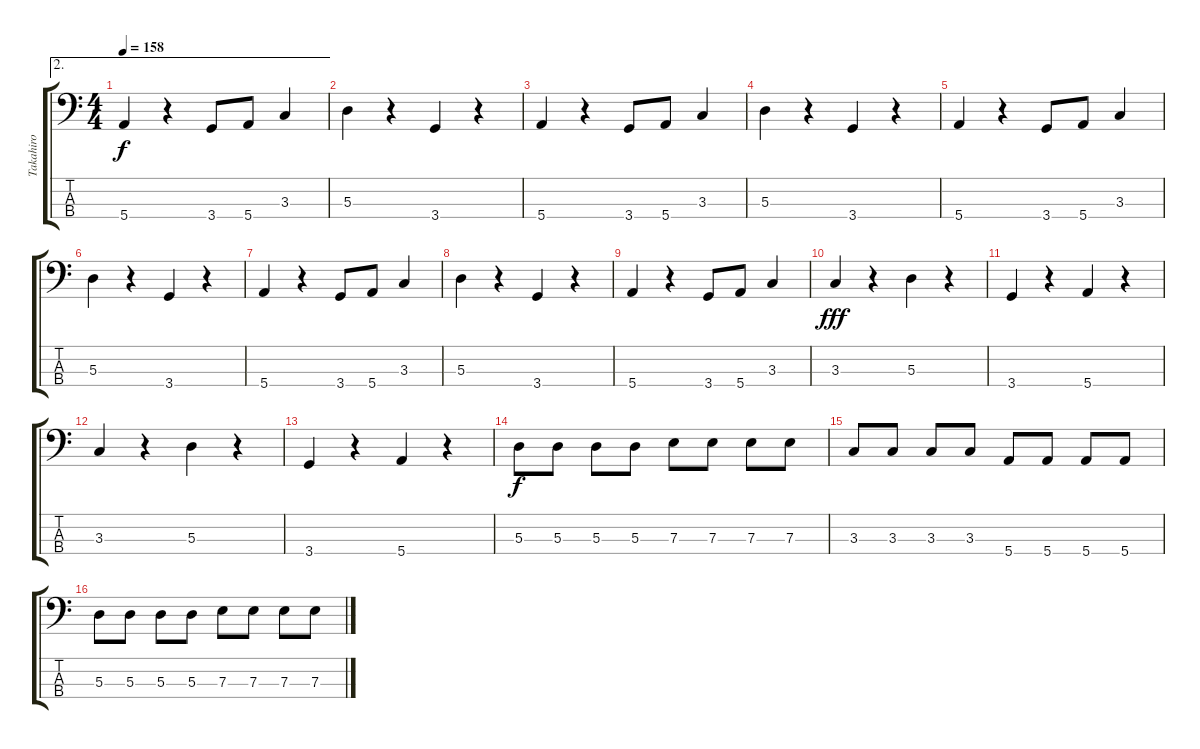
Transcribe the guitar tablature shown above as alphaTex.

\track ("Takahiro" "Takahiro") {instrument electricbasspick}
\staff {score tabs}
\tuning (G2 D2 A1 E1) {hide}
\ae 2
\ts (4 4)
\tempo 158
\clef f4
\ks c
5.4.4{dy f} r.4 3.4.8 5.4.8 3.3.4 |
5.3.4 r.4 3.4.4 r.4 |
5.4.4 r.4 3.4.8 5.4.8 3.3.4 |
5.3.4 r.4 3.4.4 r.4 |
5.4.4 r.4 3.4.8 5.4.8 3.3.4 |
5.3.4 r.4 3.4.4 r.4 |
5.4.4 r.4 3.4.8 5.4.8 3.3.4 |
5.3.4 r.4 3.4.4 r.4 |
5.4.4 r.4 3.4.8 5.4.8 3.3.4 |
3.3.4{dy fff} r.4 5.3.4 r.4 |
3.4.4 r.4 5.4.4 r.4 |
3.3.4 r.4 5.3.4 r.4 |
3.4.4 r.4 5.4.4 r.4 |
5.3.8{dy f} 5.3.8 5.3.8 5.3.8 7.3.8 7.3.8 7.3.8 7.3.8 |
3.3.8 3.3.8 3.3.8 3.3.8 5.4.8 5.4.8 5.4.8 5.4.8 |
5.3.8 5.3.8 5.3.8 5.3.8 7.3.8 7.3.8 7.3.8 7.3.8
